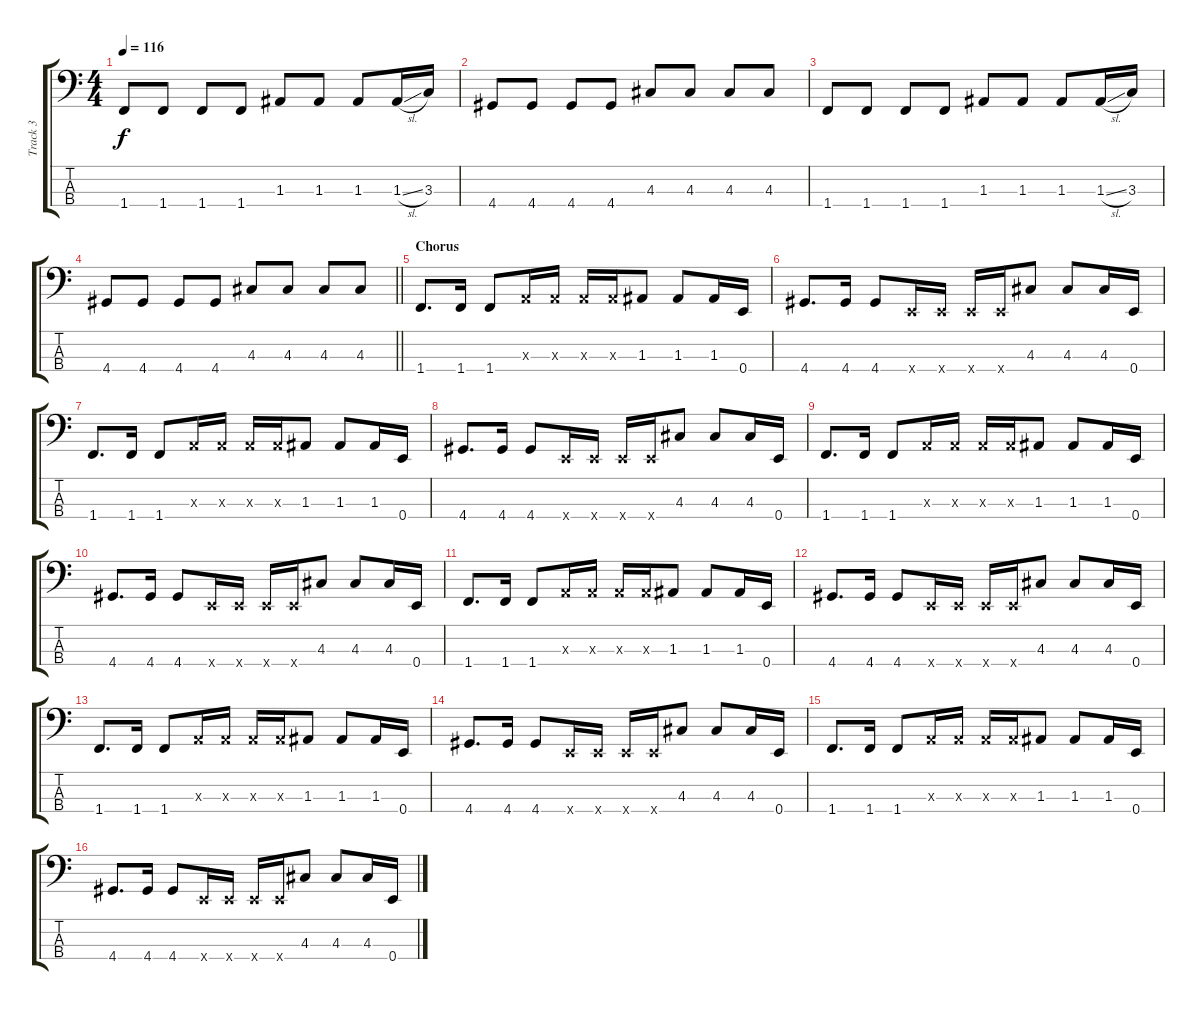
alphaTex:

\track ("Track 3" "Track 3") {instrument electricbassfinger}
\staff {score tabs}
\tuning (G2 D2 A1 E1) {hide}
\ts (4 4)
\tempo 116
\clef f4
\ks c
1.4.8{dy f} 1.4.8 1.4.8 1.4.8 1.3.8 1.3.8 1.3.8 1.3{sl}.16 3.3.16 |
4.4.8 4.4.8 4.4.8 4.4.8 4.3.8 4.3.8 4.3.8 4.3.8 |
1.4.8 1.4.8 1.4.8 1.4.8 1.3.8 1.3.8 1.3.8 1.3{sl}.16 3.3.16 |
\barLineRight lightlight
4.4.8 4.4.8 4.4.8 4.4.8 4.3.8 4.3.8 4.3.8 4.3.8 |
\section ("" "Chorus")
1.4.8{d} 1.4.16 1.4.8 0.3{x}.16 0.3{x}.16 0.3{x}.16 0.3{x}.16 1.3.8 1.3.8 1.3.16 0.4.16 |
4.4.8{d} 4.4.16 4.4.8 0.4{x}.16 0.4{x}.16 0.4{x}.16 0.4{x}.16 4.3.8 4.3.8 4.3.16 0.4.16 |
1.4.8{d} 1.4.16 1.4.8 0.3{x}.16 0.3{x}.16 0.3{x}.16 0.3{x}.16 1.3.8 1.3.8 1.3.16 0.4.16 |
4.4.8{d} 4.4.16 4.4.8 0.4{x}.16 0.4{x}.16 0.4{x}.16 0.4{x}.16 4.3.8 4.3.8 4.3.16 0.4.16 |
1.4.8{d} 1.4.16 1.4.8 0.3{x}.16 0.3{x}.16 0.3{x}.16 0.3{x}.16 1.3.8 1.3.8 1.3.16 0.4.16 |
4.4.8{d} 4.4.16 4.4.8 0.4{x}.16 0.4{x}.16 0.4{x}.16 0.4{x}.16 4.3.8 4.3.8 4.3.16 0.4.16 |
1.4.8{d} 1.4.16 1.4.8 0.3{x}.16 0.3{x}.16 0.3{x}.16 0.3{x}.16 1.3.8 1.3.8 1.3.16 0.4.16 |
4.4.8{d} 4.4.16 4.4.8 0.4{x}.16 0.4{x}.16 0.4{x}.16 0.4{x}.16 4.3.8 4.3.8 4.3.16 0.4.16 |
1.4.8{d} 1.4.16 1.4.8 0.3{x}.16 0.3{x}.16 0.3{x}.16 0.3{x}.16 1.3.8 1.3.8 1.3.16 0.4.16 |
4.4.8{d} 4.4.16 4.4.8 0.4{x}.16 0.4{x}.16 0.4{x}.16 0.4{x}.16 4.3.8 4.3.8 4.3.16 0.4.16 |
1.4.8{d} 1.4.16 1.4.8 0.3{x}.16 0.3{x}.16 0.3{x}.16 0.3{x}.16 1.3.8 1.3.8 1.3.16 0.4.16 |
4.4.8{d} 4.4.16 4.4.8 0.4{x}.16 0.4{x}.16 0.4{x}.16 0.4{x}.16 4.3.8 4.3.8 4.3.16 0.4.16
